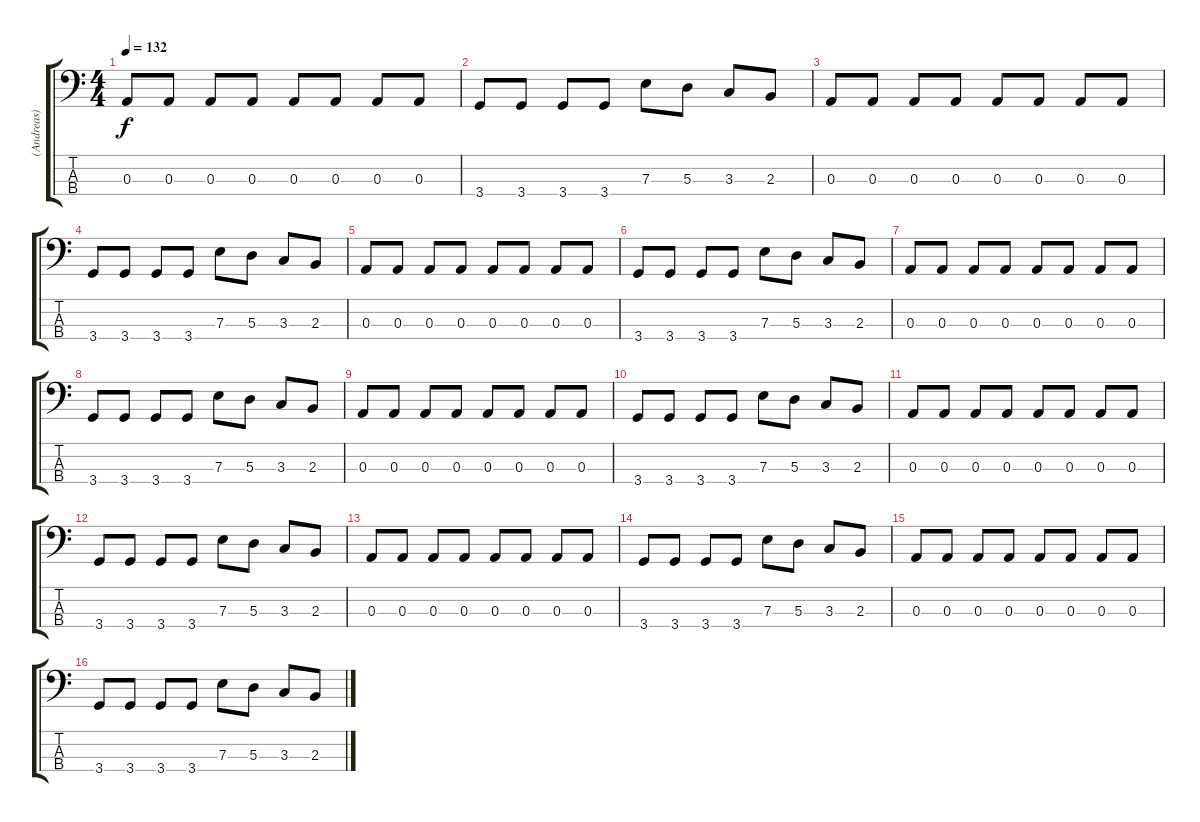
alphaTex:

\track ("(Andreas) Bass" "(Andreas) ") {instrument electricbassfinger}
\staff {score tabs}
\tuning (G2 D2 A1 E1) {hide}
\ts (4 4)
\tempo 132
\clef f4
\ks c
0.3.8{dy f} 0.3.8 0.3.8 0.3.8 0.3.8 0.3.8 0.3.8 0.3.8 |
3.4.8 3.4.8 3.4.8 3.4.8 7.3.8 5.3.8 3.3.8 2.3.8 |
0.3.8 0.3.8 0.3.8 0.3.8 0.3.8 0.3.8 0.3.8 0.3.8 |
3.4.8 3.4.8 3.4.8 3.4.8 7.3.8 5.3.8 3.3.8 2.3.8 |
0.3.8 0.3.8 0.3.8 0.3.8 0.3.8 0.3.8 0.3.8 0.3.8 |
3.4.8 3.4.8 3.4.8 3.4.8 7.3.8 5.3.8 3.3.8 2.3.8 |
0.3.8 0.3.8 0.3.8 0.3.8 0.3.8 0.3.8 0.3.8 0.3.8 |
3.4.8 3.4.8 3.4.8 3.4.8 7.3.8 5.3.8 3.3.8 2.3.8 |
0.3.8 0.3.8 0.3.8 0.3.8 0.3.8 0.3.8 0.3.8 0.3.8 |
3.4.8 3.4.8 3.4.8 3.4.8 7.3.8 5.3.8 3.3.8 2.3.8 |
0.3.8 0.3.8 0.3.8 0.3.8 0.3.8 0.3.8 0.3.8 0.3.8 |
3.4.8 3.4.8 3.4.8 3.4.8 7.3.8 5.3.8 3.3.8 2.3.8 |
0.3.8 0.3.8 0.3.8 0.3.8 0.3.8 0.3.8 0.3.8 0.3.8 |
3.4.8 3.4.8 3.4.8 3.4.8 7.3.8 5.3.8 3.3.8 2.3.8 |
0.3.8 0.3.8 0.3.8 0.3.8 0.3.8 0.3.8 0.3.8 0.3.8 |
3.4.8 3.4.8 3.4.8 3.4.8 7.3.8 5.3.8 3.3.8 2.3.8
